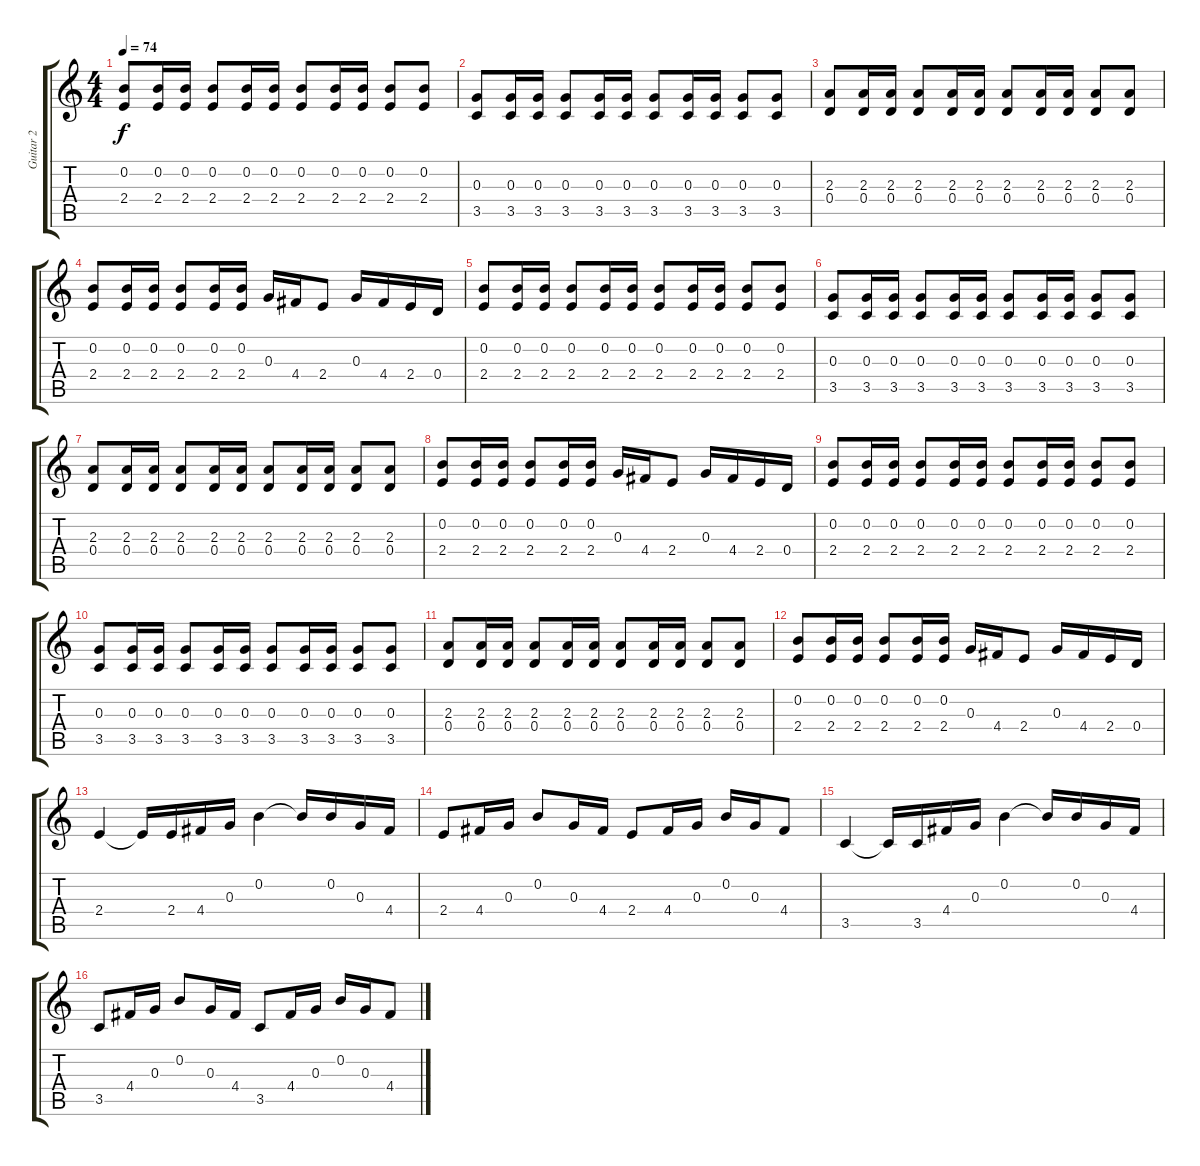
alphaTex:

\track ("Guitar 2" "Guitar 2") {instrument distortionguitar}
\staff {score tabs}
\tuning (E4 B3 G3 D3 A2 E2) {hide}
\ts (4 4)
\tempo 74
\clef g2
\ks c
(0.2 2.4).8{dy f} (0.2 2.4).16 (0.2 2.4).16 (0.2 2.4).8 (0.2 2.4).16 (0.2 2.4).16 (0.2 2.4).8 (0.2 2.4).16 (0.2 2.4).16 (0.2 2.4).8 (0.2 2.4).8 |
(0.3 3.5).8 (0.3 3.5).16 (0.3 3.5).16 (0.3 3.5).8 (0.3 3.5).16 (0.3 3.5).16 (0.3 3.5).8 (0.3 3.5).16 (0.3 3.5).16 (0.3 3.5).8 (0.3 3.5).8 |
(2.3 0.4).8 (2.3 0.4).16 (2.3 0.4).16 (2.3 0.4).8 (2.3 0.4).16 (2.3 0.4).16 (2.3 0.4).8 (2.3 0.4).16 (2.3 0.4).16 (2.3 0.4).8 (2.3 0.4).8 |
(0.2 2.4).8 (0.2 2.4).16 (0.2 2.4).16 (0.2 2.4).8 (0.2 2.4).16 (0.2 2.4).16 0.3.16 4.4.16 2.4.8 0.3.16 4.4.16 2.4.16 0.4.16 |
(0.2 2.4).8 (0.2 2.4).16 (0.2 2.4).16 (0.2 2.4).8 (0.2 2.4).16 (0.2 2.4).16 (0.2 2.4).8 (0.2 2.4).16 (0.2 2.4).16 (0.2 2.4).8 (0.2 2.4).8 |
(0.3 3.5).8 (0.3 3.5).16 (0.3 3.5).16 (0.3 3.5).8 (0.3 3.5).16 (0.3 3.5).16 (0.3 3.5).8 (0.3 3.5).16 (0.3 3.5).16 (0.3 3.5).8 (0.3 3.5).8 |
(2.3 0.4).8 (2.3 0.4).16 (2.3 0.4).16 (2.3 0.4).8 (2.3 0.4).16 (2.3 0.4).16 (2.3 0.4).8 (2.3 0.4).16 (2.3 0.4).16 (2.3 0.4).8 (2.3 0.4).8 |
(0.2 2.4).8 (0.2 2.4).16 (0.2 2.4).16 (0.2 2.4).8 (0.2 2.4).16 (0.2 2.4).16 0.3.16 4.4.16 2.4.8 0.3.16 4.4.16 2.4.16 0.4.16 |
(0.2 2.4).8 (0.2 2.4).16 (0.2 2.4).16 (0.2 2.4).8 (0.2 2.4).16 (0.2 2.4).16 (0.2 2.4).8 (0.2 2.4).16 (0.2 2.4).16 (0.2 2.4).8 (0.2 2.4).8 |
(0.3 3.5).8 (0.3 3.5).16 (0.3 3.5).16 (0.3 3.5).8 (0.3 3.5).16 (0.3 3.5).16 (0.3 3.5).8 (0.3 3.5).16 (0.3 3.5).16 (0.3 3.5).8 (0.3 3.5).8 |
(2.3 0.4).8 (2.3 0.4).16 (2.3 0.4).16 (2.3 0.4).8 (2.3 0.4).16 (2.3 0.4).16 (2.3 0.4).8 (2.3 0.4).16 (2.3 0.4).16 (2.3 0.4).8 (2.3 0.4).8 |
(0.2 2.4).8 (0.2 2.4).16 (0.2 2.4).16 (0.2 2.4).8 (0.2 2.4).16 (0.2 2.4).16 0.3.16 4.4.16 2.4.8 0.3.16 4.4.16 2.4.16 0.4.16 |
2.4.4 2.4{t}.16 2.4.16 4.4.16 0.3.16 0.2.4 0.2{t}.16 0.2.16 0.3.16 4.4.16 |
2.4.8 4.4.16 0.3.16 0.2.8 0.3.16 4.4.16 2.4.8 4.4.16 0.3.16 0.2.16 0.3.16 4.4.8 |
3.5.4 3.5{t}.16 3.5.16 4.4.16 0.3.16 0.2.4 0.2{t}.16 0.2.16 0.3.16 4.4.16 |
3.5.8 4.4.16 0.3.16 0.2.8 0.3.16 4.4.16 3.5.8 4.4.16 0.3.16 0.2.16 0.3.16 4.4.8
